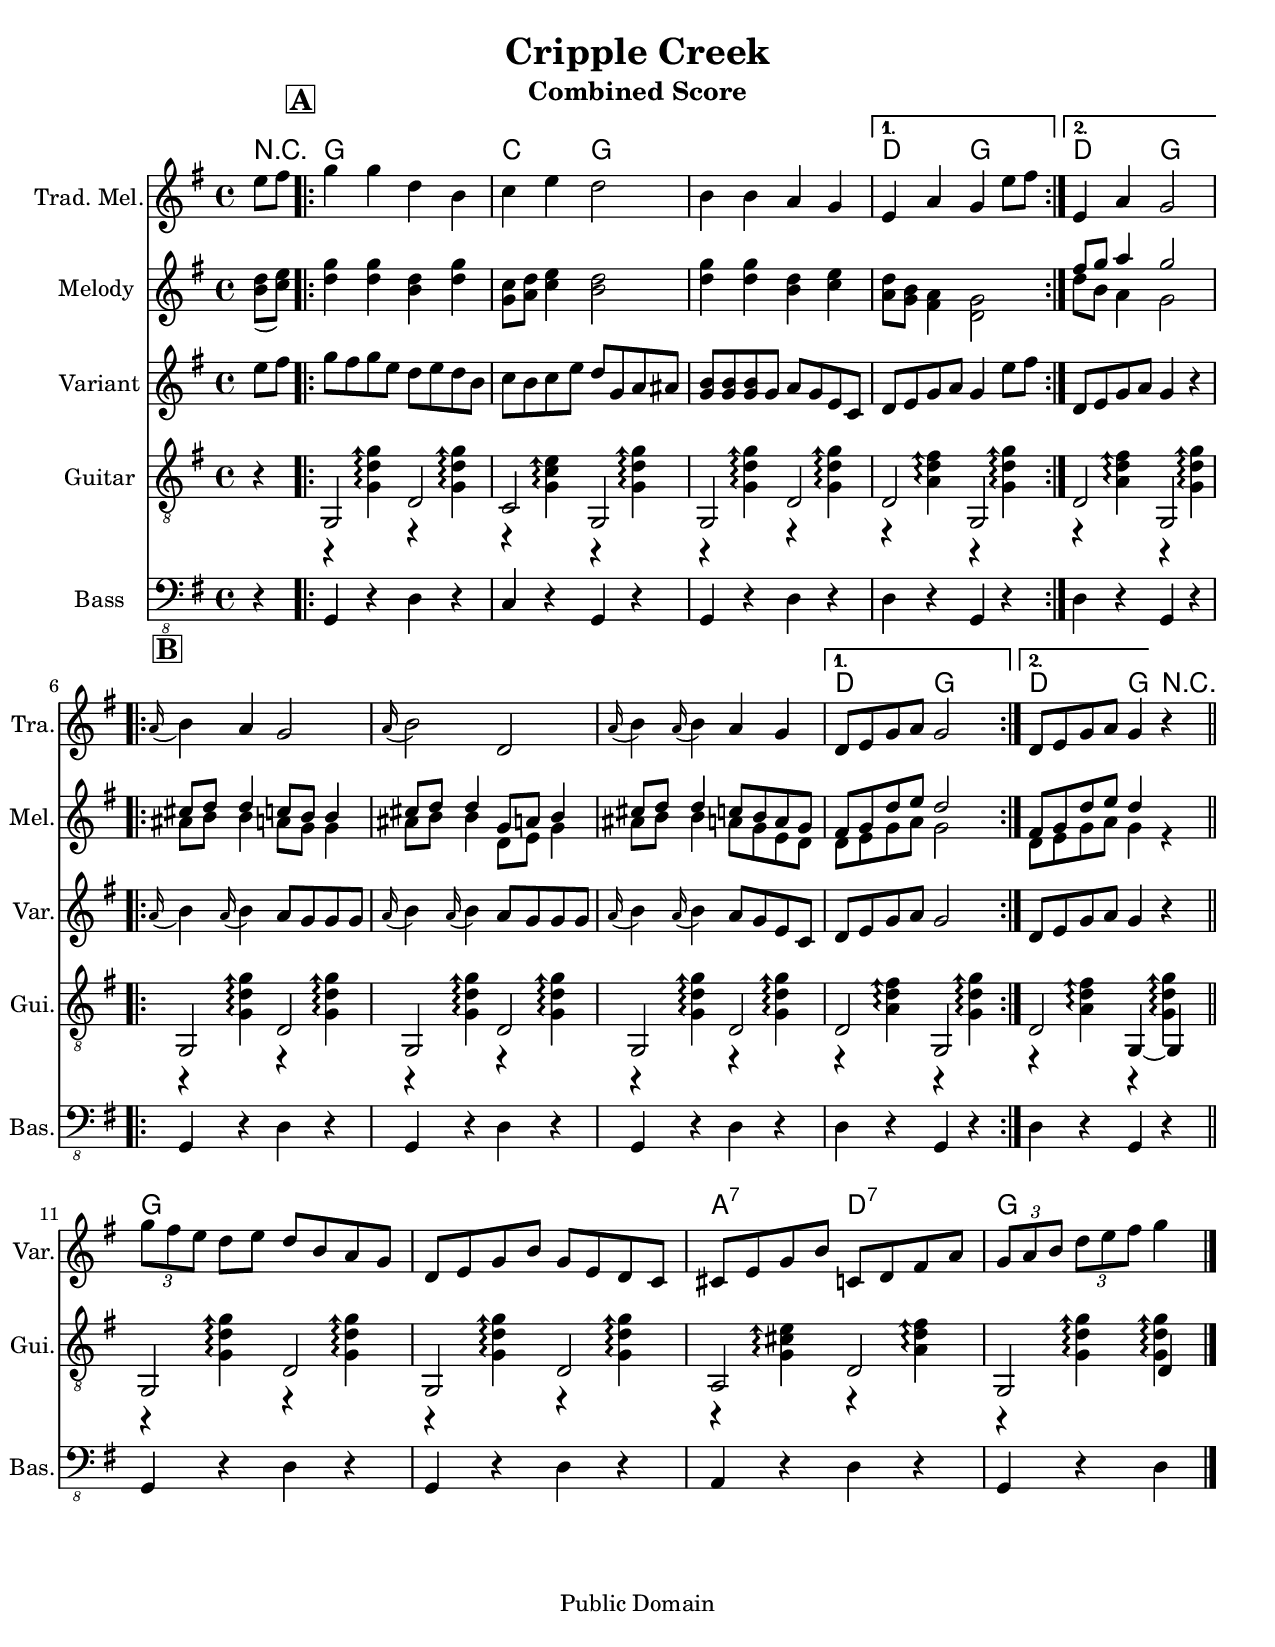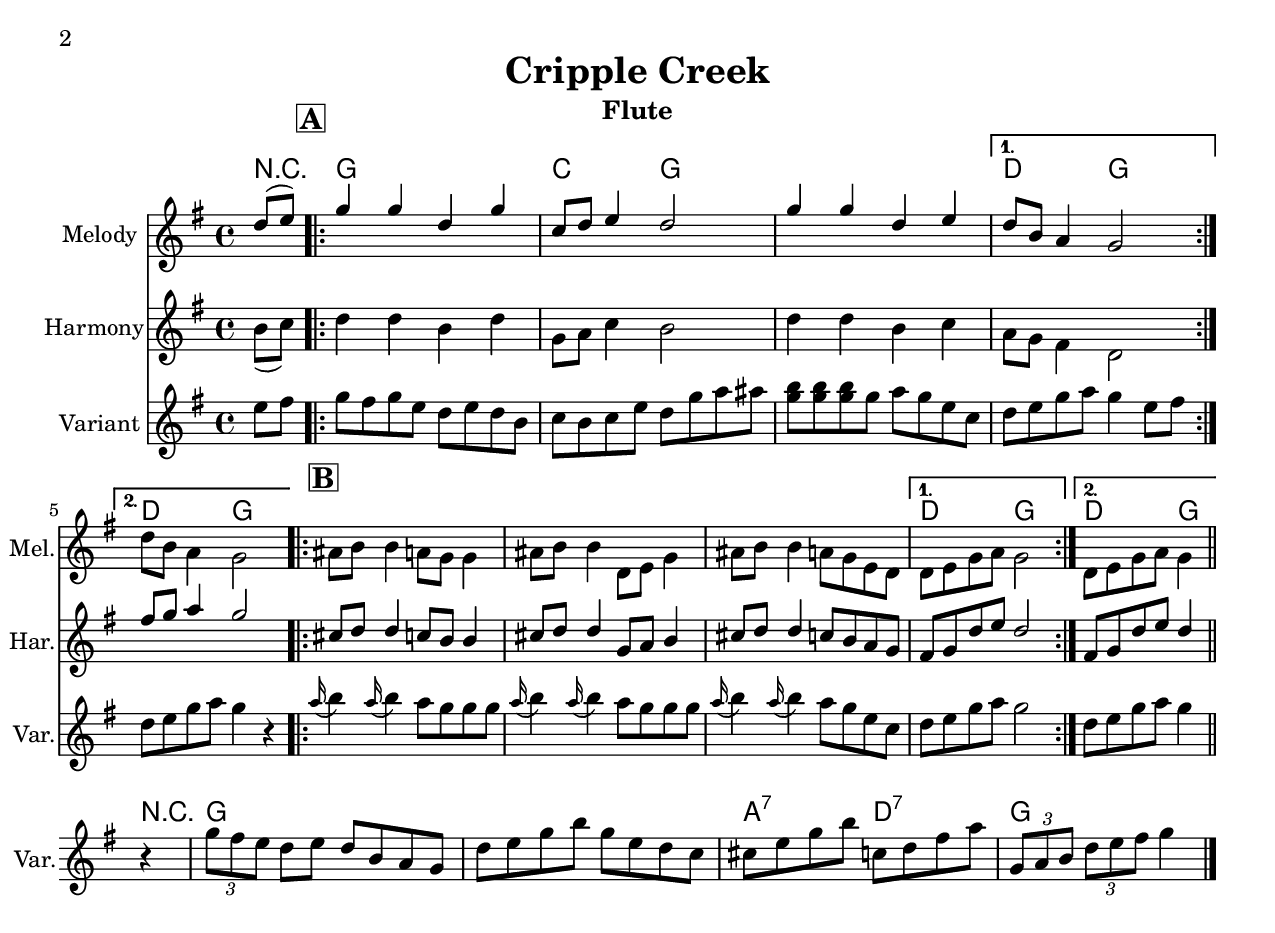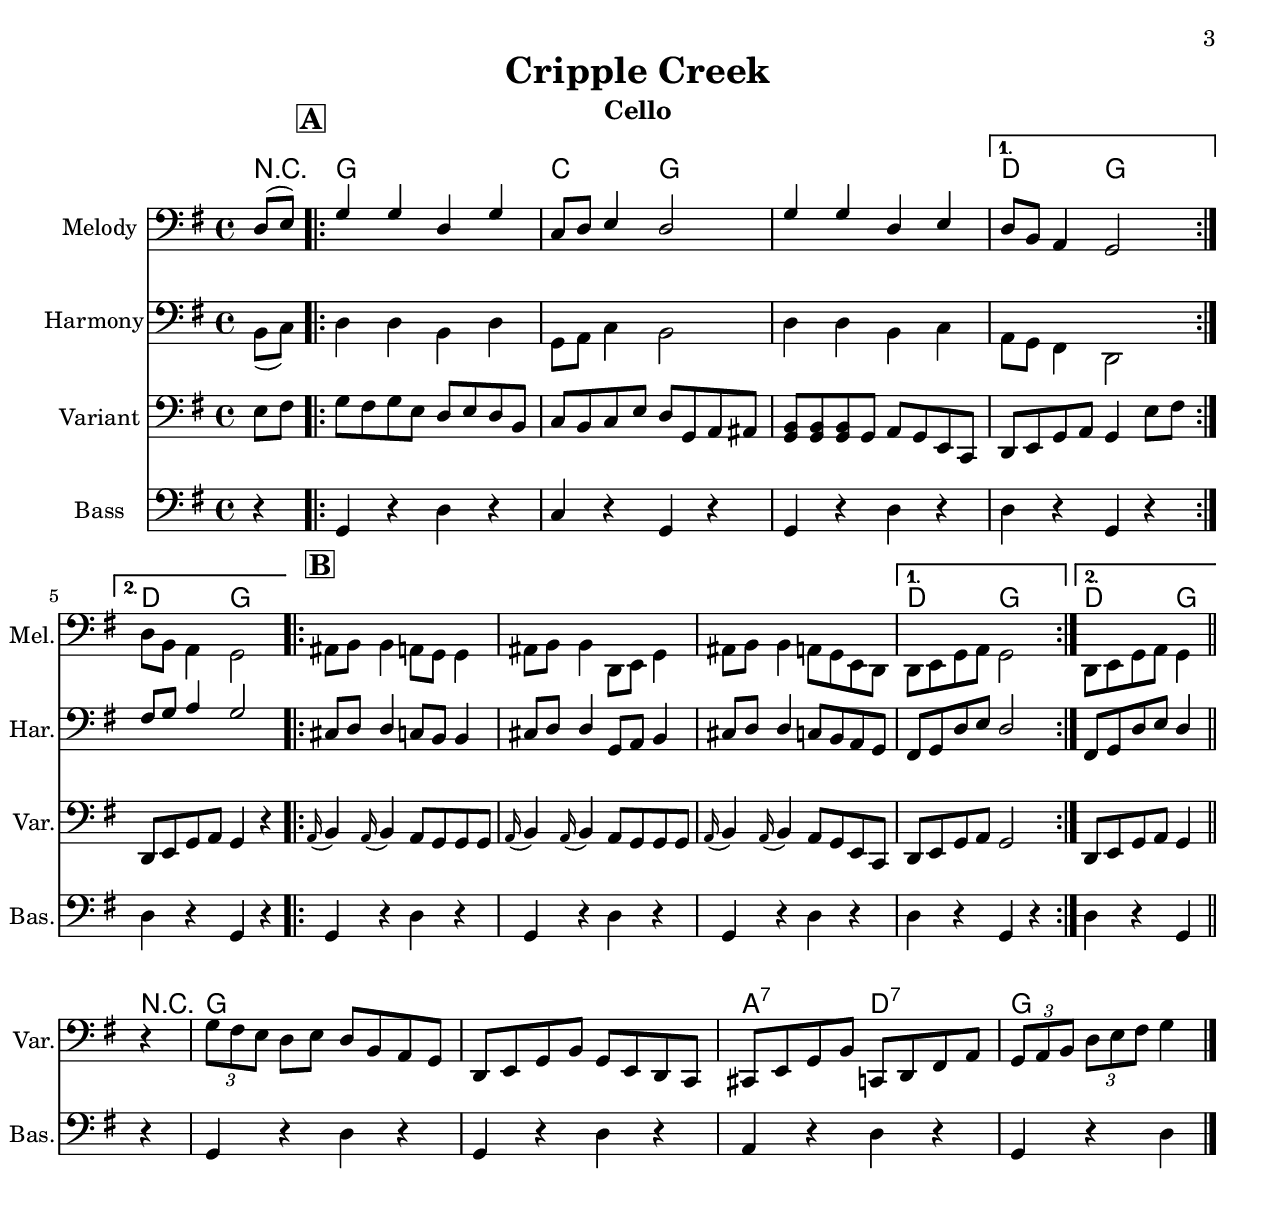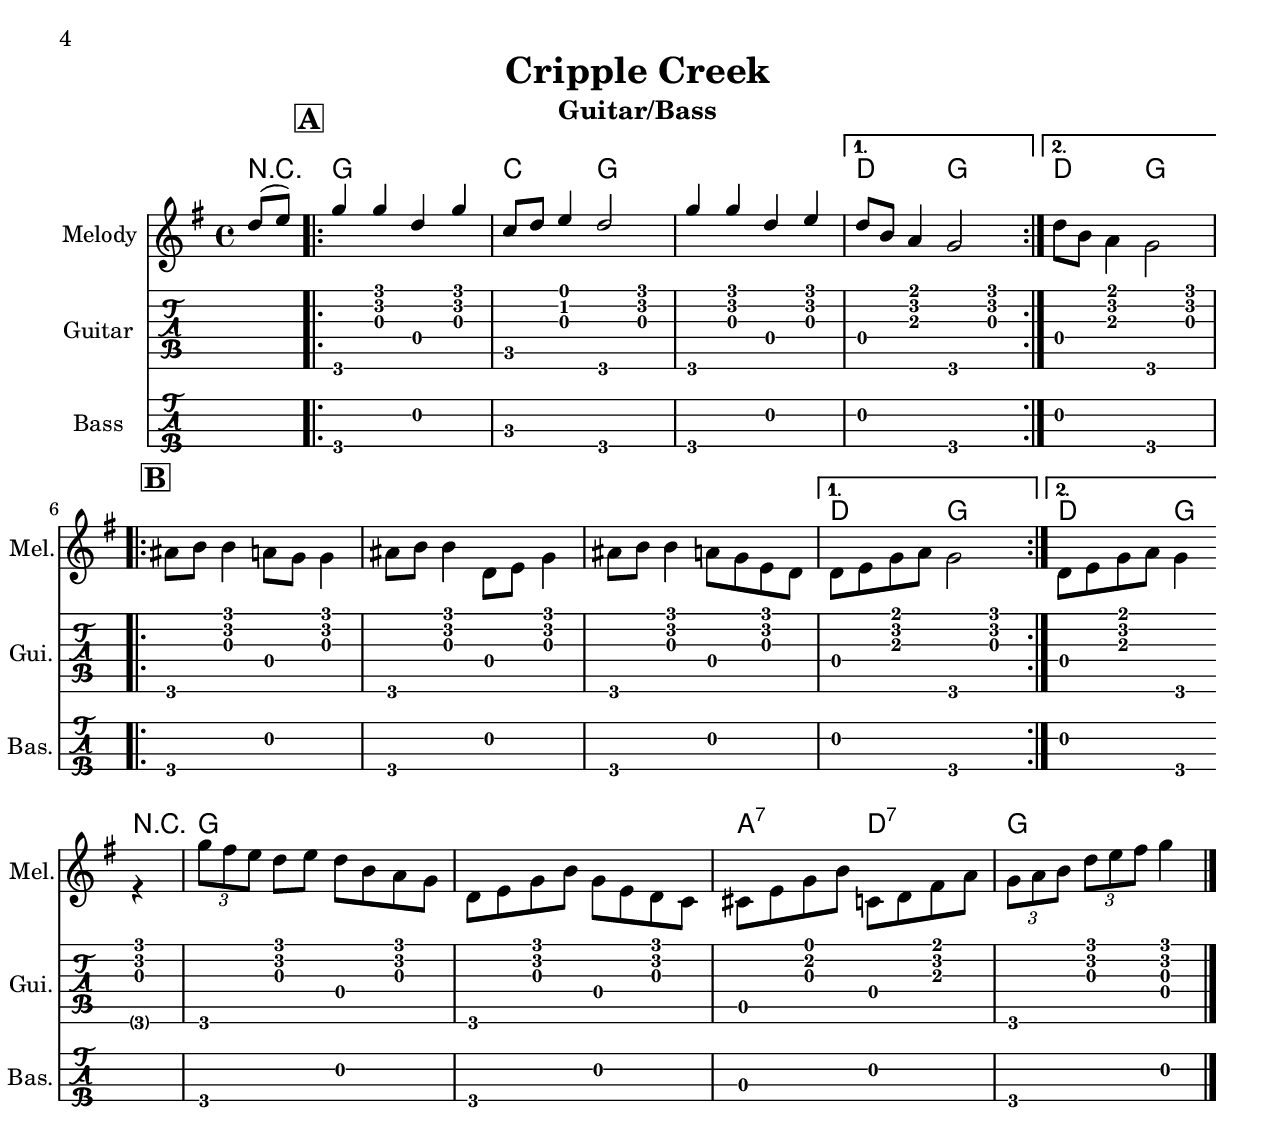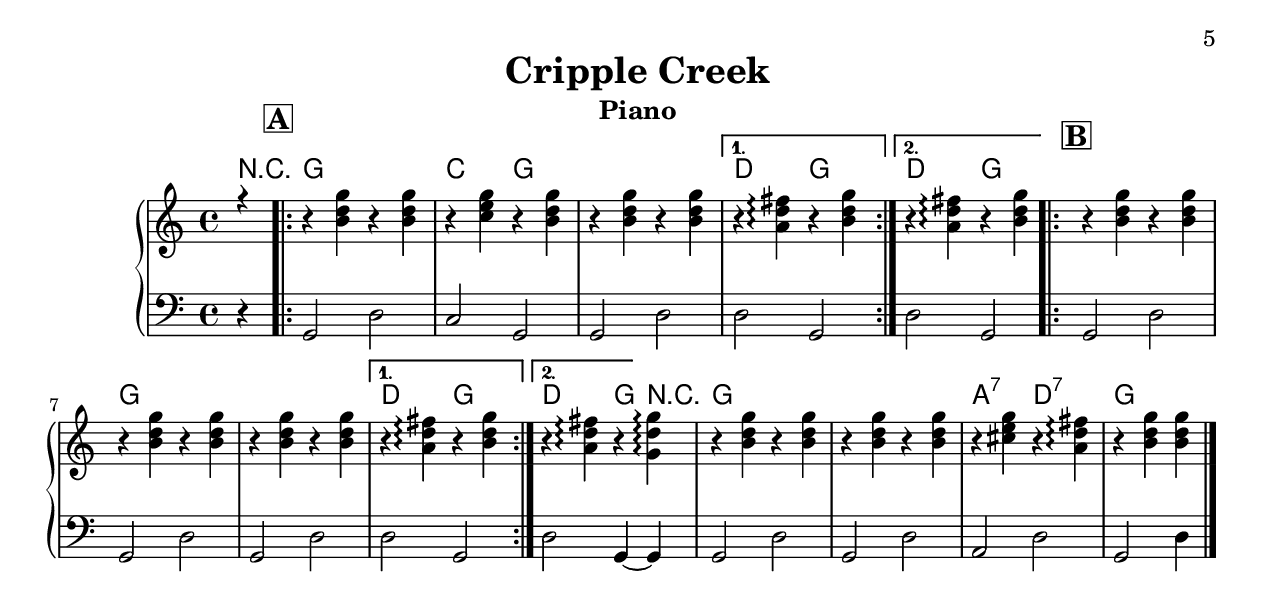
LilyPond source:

\version "2.6.3"
\header {
  title = "Cripple Creek"
  piece = "Traditional"
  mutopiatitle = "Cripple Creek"
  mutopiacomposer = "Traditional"
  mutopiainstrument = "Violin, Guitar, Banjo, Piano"
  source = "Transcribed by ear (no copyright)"
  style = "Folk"
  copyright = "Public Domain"
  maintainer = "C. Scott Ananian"
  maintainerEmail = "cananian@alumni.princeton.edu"
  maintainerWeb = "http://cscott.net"
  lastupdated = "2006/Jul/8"
  meter = 129
}
#(set-default-paper-size "letter")

% "traditional" melody.  Doesn't go well w/ banjo part?
tradmel = \relative c''
{
  \tag #'key \key g \major
  \time 4/4

  \tag #'partial \partial 8*2
  e8 fis

  \repeat volta 2 {
  g4 g d b |
  c4 e d2 |
  b4 b a g |
  } \alternative {
    { e4 a g e'8 fis |}
    { e,4 a g2 |}
  }
  \repeat volta 2 {
    \appoggiatura a16 b4 a4 g2 |
    \appoggiatura a16 b2 d,2 |
    \appoggiatura a'16 b4 \appoggiatura a16 b4 a4 g |
  } \alternative {
    { d8 e g a g2 | }
    { d8 e g a g4 }
  }
}
closerX = \relative c' { d8 e g b  g e d c | cis8 e g b  c, d fis a | }
closer = \relative c'' 
{
  r4 |
  \times 2/3 { g'8 fis e } d8 e d b a g |
  << \tag #'std \closerX
     \tag #'flute \transpose c c' \closerX
   >>
  \times 2/3 { g8 a b } \times 2/3 { d e fis } g4
  \bar "|."
}
jethro = \relative c''
{
  \tag #'key \key g \major
  \time 4/4

  \tag #'partial \partial 8*2
  e8 fis

  \repeat volta 2 {
  g8 fis g e d e d b |
  c8 b c e d g, a ais |
  <b g>8 <b g> <b g> g a g e c |
  } \alternative {
    { d8 e g a g4 e'8 fis }
    { d,8 e g a g4 r4 }
  }
  \repeat volta 2 {
    \appoggiatura a16 b4 \appoggiatura a16 b4 a8 g g g |
    \appoggiatura a16 b4 \appoggiatura a16 b4 a8 g g g |
    \appoggiatura a16 b4 \appoggiatura a16 b4 a8 g e c |
  } \alternative {
    { d8 e g a g2 | }
    { d8 e g a g4 }
  }
  % closer?
  \tag #'closer \keepWithTag #'std \closer
}
fjethro = \relative c''
{
  \tag #'key \key g \major
  \time 4/4

  \tag #'partial \partial 8*2
  e8 fis

  \repeat volta 2 {
  g8 fis g e d e d b |
  c8 b c e d g a ais |
  <b g>8 <b g> <b g> g a g e c |
  } \alternative {
    { d8 e g a g4 e8 fis }
    { d8 e g a g4 r4 }
  }
  \repeat volta 2 {
    \appoggiatura a16 b4 \appoggiatura a16 b4 a8 g g g |
    \appoggiatura a16 b4 \appoggiatura a16 b4 a8 g g g |
    \appoggiatura a16 b4 \appoggiatura a16 b4 a8 g e c |
  } \alternative {
    { d8 e g a g2 | }
    { d8 e g a g4 }
  }
  % closer?
  \tag #'closer \keepWithTag #'flute \closer
}
melody = \relative c''
{
  \voiceOne
  \tag #'key \key g \major
  \time 4/4

  \tag #'partial \partial 8*2
  d8(e)
  \repeat volta 2 {
    g4 g d g | c,8 d e4 d2 |
    g4 g d e |
  } \alternative {
    { d8 b a4 g2 } { \voiceTwo d'8 b a4 g2 }
  }
  \repeat volta 2 {
    \grace s16
    ais8 b b4 a8 g g4 |
    ais8 b b4 d,8 e g4 |
    ais8 b b4 a8 g e d |
  } \alternative {
    { d8 e g a g2 | }
    { d8 e g a g4 }
  }
}
alternate = \relative c''
{
  \voiceTwo
  \tag #'key \key g \major
  \time 4/4

  \tag #'partial \partial 8*2
  b8(c)
  \repeat volta 2 {
    d4 d b d | g,8 a c4 b2 |
    d4 d b c |
  } \alternative {
    { a8 g fis4 d2 } { \voiceOne fis'8 g a4 g2 }
  }
  \repeat volta 2 {
    \grace s16
    cis,8 d d4 c8 b b4 |
    cis8 d d4 g,8 a b4 |
    cis8 d d4 c8 b a g |
  } \alternative {
    { fis8 g d' e d2 | }
    { fis,8 g d' e d4 }
  }
}

bass = \relative c,
{
  \tag #'key \key g \major
  \time 4/4
  \tag #'partial \partial 8*2
  r4
  \repeat volta 2 {
    g4 r d' r | c4 r g r |
    g4 r d' r |
  } \alternative {
    { d4 r g, r | }
    { d'4 r g, r | }
  }
  \repeat volta 2 {
    \grace s16 g4 r d' r | g,4 r d' r | g,4 r d' r |
  } \alternative {
    { d4 r g, r }
    { d'4 r g, }
  }
  \tag #'closer
  { r |
    g4 r d' r | g, r d' r | a r d r | g, r d'4
    \bar "|."
  }
}

harmonies = \chordmode {
  \set Score.markFormatter = #format-mark-box-letters
   \time 4/4
   \tag #'partial \partial 8*2 r4
   \repeat volta 2 {
     \once\override Score.RehearsalMark #'extra-offset = #'(0 . 2)
     \mark\default
     g2 g | c g |
     g2 g | 
   } \alternative {
     { d2 g }
     { d2 g }
   }
   \repeat volta 2 {
     \grace s16
     \once\override Score.RehearsalMark #'extra-offset = #'(0 . 2)
     \mark\default
     g2 g | g g | g g |
   } \alternative {
     { d2 g | }
     { d2 g4 }
   }
   \tag #'closer
   { r4 |
     g2 g | g g | a:7 d:7 | g g4
     \bar "|."
   }
}

guitarA = \relative c
{
  \time 4/4
  \tag #'partial \partial 8*2
  r4
  \repeat volta 2 {
    g2 d' | c2 g | g2 d' |
  } \alternative {
    { d2 g, | }
    { d'2 g, | }
  }
  \repeat volta 2 {
    \grace s16
    g2 d' | g,2 d' | g,2 d' |
  } \alternative {
    {  d2 g, | }
    {  d'2 g,4-\tag #'closer ~ }
  }
  \tag #'closer
  {
    g4 |
    g2 d' | g, d' | a d | g, d'4
    \bar "|."
  }
}
gchord = << \tag #'guitar \relative c' { <g d' g>4\arpeggio }
	    \tag #'piano \relative c' { <b d g>4 }
	  >>
cchord = << \tag #'guitar \relative c' { <g c e>4\arpeggio }
	    \tag #'piano \relative c' { <c e g>4 }
	  >>
aschord = << \tag #'guitar \relative c' { <g cis e>4\arpeggio }
	    \tag #'piano \relative c' { <cis e g>4 }
	  >>

guitarB = \relative c'
{
  \time 4/4
  \tag #'partial \partial 8*2
  s4 \arpeggioUp
  \repeat volta 2 {
    s4 \gchord s4 \gchord |
    s4 \cchord s4 \gchord |
    s4 \gchord s4 \gchord |
  } \alternative {
    { s4 <a d fis>\arpeggio s4 \gchord | }
    { s4 <a d fis>\arpeggio s4 \gchord | }
  }
  \repeat volta 2 {
    \grace s16
    s4 \gchord s4 \gchord |
    s4 \gchord s4 \gchord |
    s4 \gchord s4 \gchord |
  } \alternative {
    { s4 <a d fis>\arpeggio s4 \gchord | }
    { s4 <a d fis>\arpeggio s4 }
  }
  \tag #'closer
  {
    <g d' g>4\arpeggio |
    s4 \gchord s4 \gchord |
    s4 \gchord s4 \gchord |
    s4 \aschord s4 <a d fis>\arpeggio |
    s4  \gchord \gchord
    \bar "|."
  }
}
guitarC = \relative c
{
  \time 4/4
  \tag #'partial \partial 8*2
  s4 \arpeggioUp
  \repeat volta 2 {
    \repeat unfold 3 { r4 s4 r4 s4 | }
  } \alternative {
    { r4 s4 r4 s4 | }
    { r4 s4 r4 s4 | }
  }
  \repeat volta 2 {
    \grace s16
    \repeat unfold 3 { r4 s4 r4 s4 | }
  } \alternative {
    { r4 s4 r4 s4 }
    { r4 s4 r4 }
  }
  \tag #'closer
  { s4 |
    \repeat unfold 3 { r4 s4 r4 s4 | }
    r4 s4 s4
    \bar "|."
  }
}

\paper {
  scoreTitleMarkup = \bookTitleMarkup
  bookTitleMarkup = \markup {}
  raggedbottom = ##t
}

% combined score
\score {
  \header {
    instrument = "Combined Score"
  }
  <<
    \context ChordNames {
      \set chordChanges = ##t
      \harmonies
    }
    \new Staff <<
      \set Staff.instrument = "Trad. Mel."
      \set Staff.instr = "Tra."
      { \tradmel r4 \bar "||" \break }
    >>
    \new Staff << 
      \set Staff.instrument = "Melody "
      \set Staff.instr = "Mel."
      \set Staff.printPartCombineTexts = ##f
      \partcombine { \melody r4 \bar "||" } { \alternate r4 }

    >>
    \new Staff <<
      \set Staff.instrument = "Variant"
      \set Staff.instr = "Var."
      \jethro
    >>
    \new Staff <<
      \set Staff.instrument = "Guitar"
      \set Staff.instr = "Gui."
      \clef "treble_8"
      \key g \major
      \new Voice { \guitarA }
      \new Voice { \removeWithTag #'piano \guitarB }
      \new Voice { \guitarC }
    >>
    \new Staff << \clef "bass_8"
      \set Staff.instrument = "Bass"
      \set Staff.instr = "Bas."
      \bass
    >>
  >>
}

% flute score
\score {
  \header {
    instrument = "Flute"
    breakbefore=##t
  }
  <<
    \context ChordNames {
         \set chordChanges = ##t
         \harmonies
    }
    \context Staff = fluteA {
      \set Staff.instrument = "Melody"
      \set Staff.instr = "Mel."
      \melody \bar "||" \break
    }
    \context Staff = fluteB {
      \set Staff.instrument = "Harmony"
      \set Staff.instr = "Har."
      \alternate
    }
    \context Staff = fluteC {
      \set Staff.instrument = "Variant"
      \set Staff.instr = "Var."
      \fjethro
    }
  >>
}

% cello score (octave-shifted)
\score {
  \header {
    instrument = "Cello"
    breakbefore=##t
  }
  <<
    \context ChordNames {
         \set chordChanges = ##t
         \harmonies
    }
    \context Staff = celloA {
      \set Staff.instrument = "Melody"
      \set Staff.instr = "Mel."
      \transpose c c,, { \clef bass \melody  \bar "||" \break } % 2 octaves down
    }
    \context Staff = celloB {
      \set Staff.instrument = "Harmony"
      \set Staff.instr = "Har."
      \transpose c c,, { \clef bass \alternate } % 2 octaves down
    }
    \context Staff = celloC {
      \set Staff.instrument = "Variant"
      \set Staff.instr = "Var."
      \transpose c c,, { \clef bass \jethro } % 2 octaves down
    }
    \context Staff = celloD {
      \set Staff.instrument = "Bass"
      \set Staff.instr = "Bas."
      \transpose c c' { \clef bass \bass } % 1 octave up
    }
  >>
}

% guitar/bass score (tablature)
\score {
  \header {
    instrument = "Guitar/Bass"
    breakbefore=##t
  }
  <<
    \context ChordNames {
         \set chordChanges = ##t
         \harmonies
    }
    \context Staff = melody {
      \set Staff.instrument = "Melody"
      \set Staff.instr = "Mel."
      \melody \break \keepWithTag #'std \closer
    }
    \new TabStaff << 
      \set TabStaff.instrument = "Guitar"
      \set TabStaff.instr = "Gui."
      \time 4/4
      \new TabVoice \guitarA
      \new TabVoice \removeWithTag #'piano \guitarB
    >>
    \new TabStaff <<
      \set TabStaff.instrument = "Bass"
      \set TabStaff.instr = "Bas."
      \set TabStaff.stringTunings = #bass-tuning
      \removeWithTag #'key \bass
    >>
  >>
}

% piano part (same as guitar part)
\score {
  \header {
    instrument = "Piano"
    breakbefore=##t
  }
  <<
    \context ChordNames {
      \set chordChanges = ##t
      \harmonies
    }
    \new PianoStaff <<
      \new Staff {
	\set Staff.printPartCombineTexts = ##f
	\partcombine
	{ \transpose c c' \removeWithTag #'guitar \guitarB }
	{ \partcombine { \partial 8*2 r4 } \guitarC }
      }
      \new Staff { \clef bass \guitarA }
    >>
  >>
}

% midi score.
\score {
  \unfoldRepeats
  \context PianoStaff <<
    \context Staff=trad <<
      \set Staff.midiInstrument = "flute"
      \transpose c c' \tradmel
    >>
    \context Staff=melody <<
      \set Staff.midiInstrument = "fiddle"
      {
	\partial 8*2
	s4 | s1*15 | s2 s4
	\removeWithTag #'partial \melody
      }
    >>
    \context Staff=harmony <<
      \set Staff.midiInstrument = "fiddle"
      {
	\partial 8*2
	s4 | s1*15 | s2 s4
	\removeWithTag #'partial \alternate
      }
    >>
    \context Staff=jethro <<
      \set Staff.midiInstrument = "flute"
      \transpose c c' {
	\partial 8*2
	s4 | s1*31 | s2 s4
	\removeWithTag #'partial \jethro % includes closer
      }
    >>
    \context Staff=guitar <<
      \set Staff.midiInstrument = "acoustic guitar (steel)"
      \time 4/4
      \new Voice {
	\repeat unfold 2 { \removeWithTag #'closer \guitarA }
	\removeWithTag #'partial \guitarA % includes closer
      }
      \new Voice {
	\repeat unfold 2 { \removeWithTag #'closer \removeWithTag #'piano \guitarB }
	\removeWithTag #'partial \removeWithTag #'piano \guitarB % includes closer
      }
    >>
    \context Staff=bass <<
      \set Staff.midiInstrument = "acoustic bass"
      \repeat unfold 2 { \removeWithTag #'closer \bass }
      \removeWithTag #'partial \bass % includes closer
    >>
%{
    \context Staff=chords <<
      \set Staff.midiInstrument = "pizzicato strings"
      \repeat unfold 2 { \removeWithTag #'closer \harmonies }
      \removeWithTag #'partial \harmonies % includes closer
    >>
%}
  >>
  \midi {
    \tempo 2=120
  }
}
